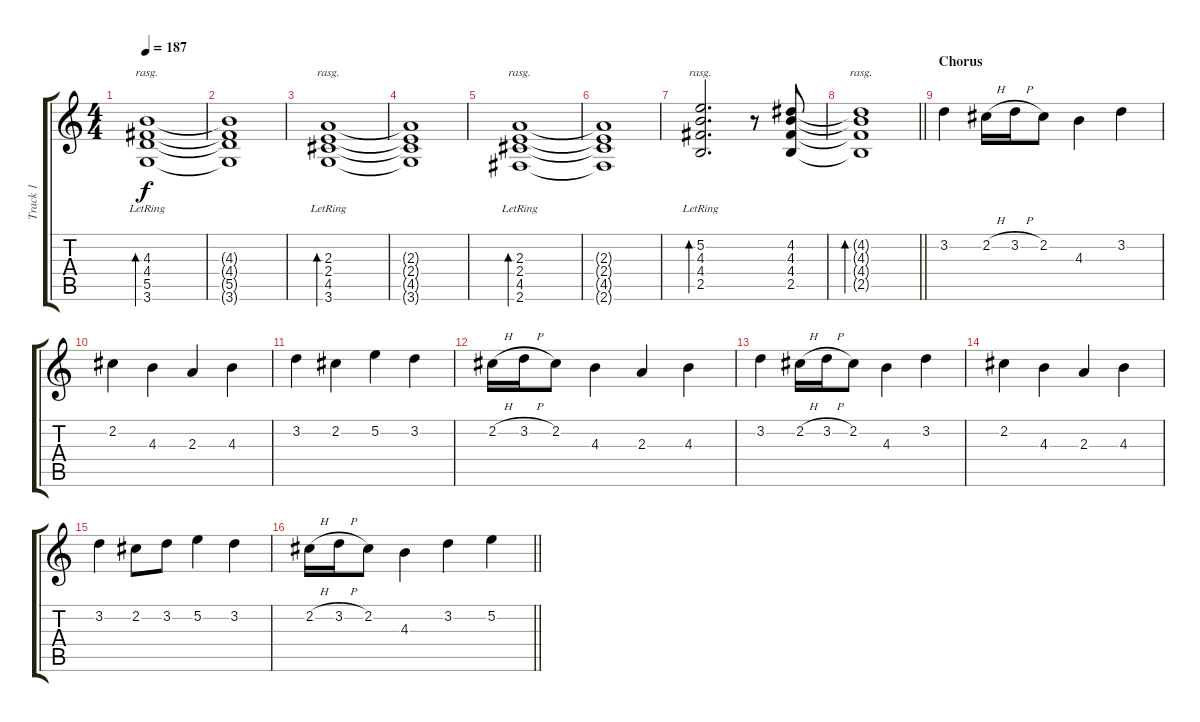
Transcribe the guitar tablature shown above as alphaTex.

\track ("Track 1" "Track 1") {instrument acousticguitarsteel}
\staff {score tabs}
\tuning (E4 B3 G3 D3 A2 E2) {hide}
\ts (4 4)
\tempo 187
\clef g2
\ks c
(4.3{lr} 4.4{lr} 5.5{lr} 3.6{lr}).1{bd 240 rasg ii dy f} |
(4.3{t} 4.4{t} 5.5{t} 3.6{t}).1 |
(2.3{lr} 2.4{lr} 4.5{lr} 3.6{lr}).1{bd 480 rasg ii} |
(2.3{t} 2.4{t} 4.5{t} 3.6{t}).1 |
(2.3{lr} 2.4 4.5 2.6).1{bd 480 rasg ii} |
(2.3{t} 2.4{t} 4.5{t} 2.6{t}).1 |
(5.2{lr} 4.3{lr} 4.4{lr} 2.5{lr}).2{d bd 120 rasg ii} r.8 (4.2 4.3 4.4 2.5).8 |
\barLineRight lightlight
(4.2{t} 4.3{t} 4.4{t} 2.5{t}).1{bd 120 rasg ii} |
\section ("" "Chorus")
3.2.4 2.2{h}.16 3.2{h}.16 2.2.8 4.3.4 3.2.4 |
2.2.4 4.3.4 2.3.4 4.3.4 |
3.2.4 2.2.4 5.2.4 3.2.4 |
2.2{h}.16 3.2{h}.16 2.2.8 4.3.4 2.3.4 4.3.4 |
3.2.4 2.2{h}.16 3.2{h}.16 2.2.8 4.3.4 3.2.4 |
2.2.4 4.3.4 2.3.4 4.3.4 |
3.2.4 2.2.8 3.2.8 5.2.4 3.2.4 |
\barLineRight lightlight
2.2{h}.16 3.2{h}.16 2.2.8 4.3.4 3.2.4 5.2.4
